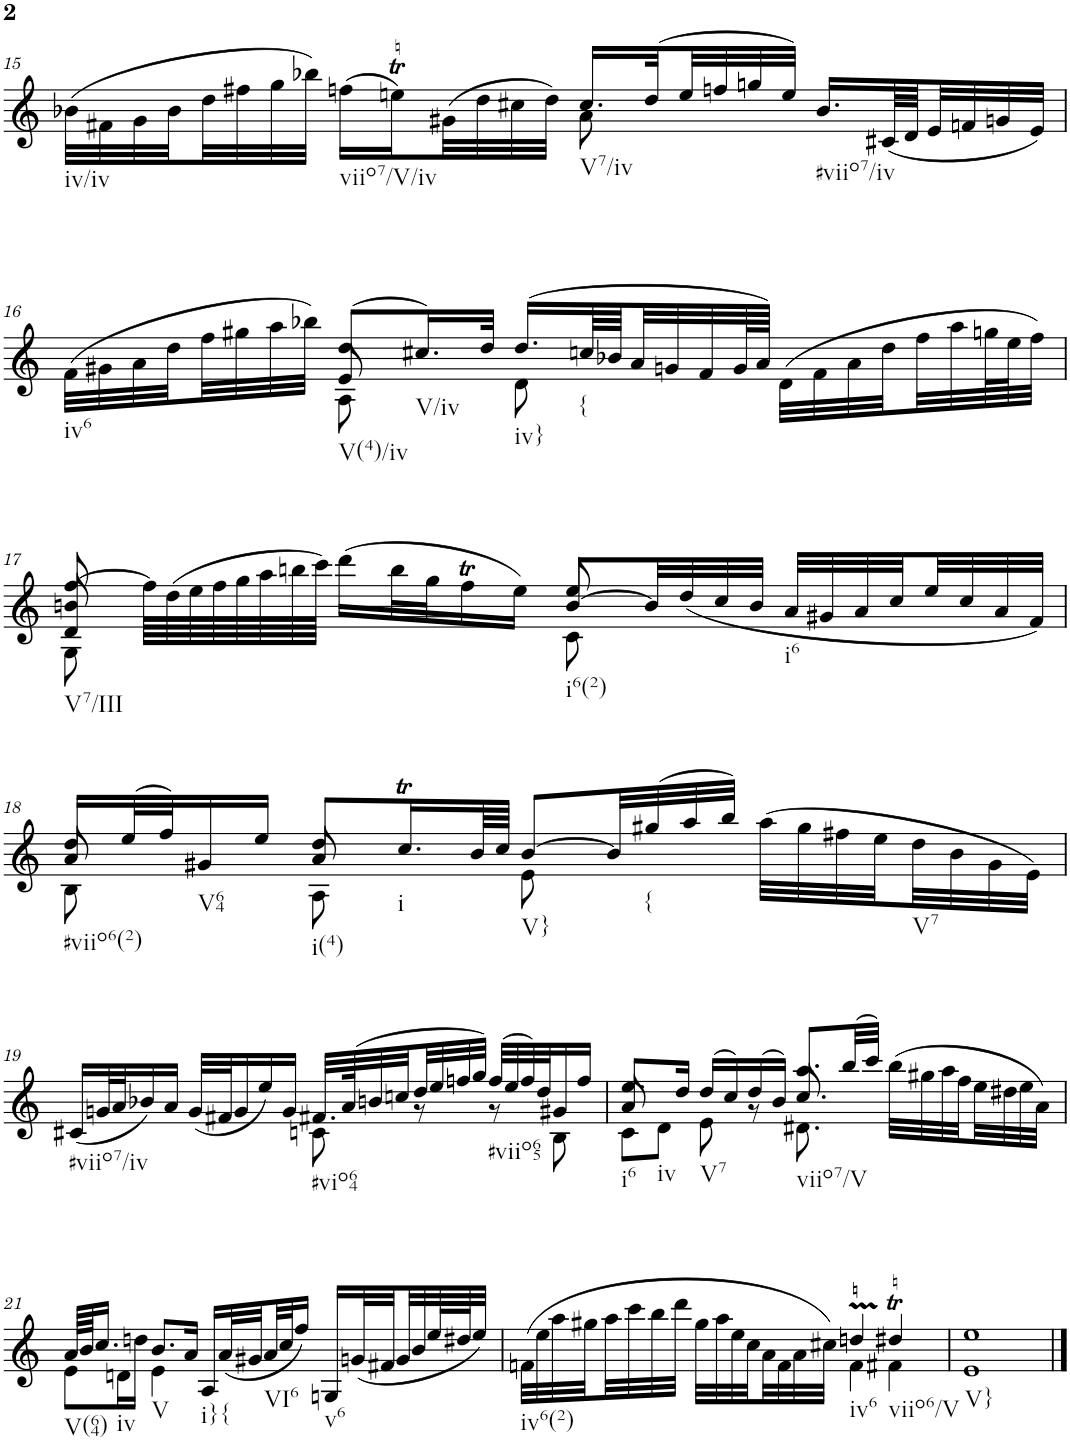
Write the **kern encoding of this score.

**kern
*part1
*staff1
*I"Violin
*I'Vln.
!!LO:PB:g=z
*clefG2
*k[]
*M4/4
*met(c)
=15
*^
!LO:TX:b:t=iv/iv	!
(32b-X\LLL	2ryy
32f#X\	.
32g\	.
32b-\	.
32dd\	.
32ff#X\	.
32gg\	.
32bb-X\JJJ)	.
!LO:TX:b:t=viio7/V/iv	!
(16ffn\LL	.
16eent\)	.
(32g#X\L	.
32dd\	.
32cc#X\	.
32dd\JJJ)	.
!LO:TX:b:t=V7/iv	!
16.cc#/LL	8a\
(32dd/L	.
32ee/	4.ryy
32ffn/	.
32ggn/	.
32ee/JJJ)	.
!LO:TX:b:t=#viio7/iv	!
16.b-/LL	.
(64c#X/LL	.
64d/J	.
32e/	.
32fn/	.
32gn/	.
32e/JJJ)	.
!!LO:LB:g=z	!!
=16	=16
*	*^
!LO:TX:b:t=iv6	!	!
(32f\LLL	4ryy	4ryy
32g#X\	.	.
32a\	.	.
32dd\	.	.
32ff\	.	.
32gg#X\	.	.
32aa\	.	.
32bb-X\JJJ)	.	.
!LO:TX:b:t=V(4)/iv	!	!
(8dd/L	8A\	8e/
!LO:TX:b:t=V/iv	!	!
16.cc#X/L)	8ryy	2ryy
32dd/JJk	.	.
!LO:TX:b:t=iv}	!	!
(16.dd/LL	8d\	.
!LO:TX:b:t={	!	!
64ccn/LL	.	.
64b-X/J	.	.
32a/	4.ryy	.
32gn/	.	.
32f/	.	.
64g/L	.	.
64a/JJJJ)	.	.
(32d\LLL	.	.
32f\	.	.
32a\	.	.
32dd\	.	.
32ff\	.	8ryy
32aa\	.	.
64ggn\L	.	.
64ee\J	.	.
32ff\JJJ)	.	.
!!LO:LB:g=z	!!	!!
=17	=17	=17
!LO:TX:b:t=V7/III	!	!
[8ff/	8G\	8d/ 8bn/
64ff\LLLL]	4.ryy	4.ryy
(64dd\	.	.
64ee\	.	.
64ff\	.	.
64gg\	.	.
64aa\	.	.
64bbn\	.	.
64ccc\JJJJ)	.	.
(16ddd\LL	.	.
32bb\L	.	.
32gg\J	.	.
16ffT\	.	.
16ee\JJ)	.	.
!LO:TX:b:t=i6(2)	!	!
[8b/L	8c\	8ee/
32b/LL]	4.ryy	4.ryy
(32dd/	.	.
32cc/	.	.
32b/JJJ	.	.
!LO:TX:b:t=i6	!	!
32a/LLL	.	.
32g#X/	.	.
32a/	.	.
32cc/	.	.
32ee/	.	.
32cc/	.	.
32a/	.	.
32f/JJJ)	.	.
!!LO:LB:g=z	!!	!!
=18	=18	=18
!LO:TX:b:t=#viio6(2)	!	!
16dd/LL	8B\	8a/
(32ee/L	.	.
32ff/J)	.	.
!LO:TX:b:t=V64	!	!
16g#X/	8ryy	8ryy
16ee/JJ	.	.
!LO:TX:b:t=i(4)	!	!
8dd/L	8A\	8a/
!LO:TX:b:t=i	!	!
16.ccT/L	8ryy	2ryy
64b/LL	.	.
64cc/JJJJ	.	.
!LO:TX:b:t=V}	!	!
[8b/L	8e\	.
32b/LL]	4.ryy	.
!LO:TX:b:t={	!	!
(>32gg#X/	.	.
32aa/	.	.
32bb/JJJ)	.	.
(32aa\LLL	.	.
32gg#\	.	.
32ff#X\	.	.
32ee\	.	.
!LO:TX:b:t=V7	!	!
32dd\	.	8ryy
32b\	.	.
32g#\	.	.
32e\JJJ)	.	.
*	*v	*v
!!LO:LB:g=z
=19	=19
!LO:TX:b:t=#viio7/iv	!
(<16c#X/LL	2ryy
32gn/L	.
32a/J	.
16b-X/)	.
16a/JJ	.
(<32g/LLL	.
32f#X/J	.
16g/	.
16ee/)	.
16g/JJ	.
!LO:TX:b:t=#vio64	!
32.f#X/LLL	8cn\
(64a/K	.
32bn/	.
32ccn/	.
32dd/	8r
32ee/	.
32ffn/	.
32gg/JJJ)	.
!LO:TX:b:t=#viio65	!
(32ff/LLL	8r
32ee/	.
32ff/)	.
32dd/J	.
16g#X/	8B\
16ff/JJ	.
=20	=20
*	*^
!LO:TX:b:t=i6	!	!
!LO:TX:b:t=iv	!	!
8.ee/L	8c\L	8a/
.	8d\J	4.ryy
16dd/Jk	.	.
!LO:TX:b:t=V7	!	!
(16dd/LL	8e\	.
16cc/)	.	.
(16dd/	8r	.
16b/JJ)	.	.
!LO:TX:b:t=viio7/V	!	!
8.aa/L	8.d#X\	8.cc/
(>32bb/LL	4ryy	4ryy
32ccc/JJJ)	.	.
(32bb\LLL	.	.
32gg#X\	.	.
32aa\	.	.
32ff\	.	.
32ee\	.	.
32dd#X\	.	.
32ee\	16ryy	16ryy
32a\JJJ)	.	.
*	*v	*v
!!LO:LB:g=z
=21	=21
!LO:TX:b:t=V(64)	!
64a/LLLL	8e\L
64b/JJ	.
16.cc/JJ	.
!LO:TX:b:t=iv	!
8ryy	16dn\L
.	16ddn\JJ
!LO:TX:b:t=V	!
8.b/L	4e\
16a/Jk	.
!LO:TX:b:t=i}{	!
16A/LL	2ryy
(32a/L	.
32g#X/	.
!LO:TX:b:t=VI6	!
32a/	.
32cc/J	.
16ff/JJ)	.
!LO:TX:b:t=v6	!
16Gn/LL	.
(32gn/L	.
32f#X/	.
32g/	.
32b/	.
64ee/L	.
64dd#X/J	.
32ee/JJJ)	.
=22	=22
!LO:TX:b:t=iv6(2)	!
(32fn\LLL	2ryy
32ee\	.
32aa\	.
32gg#X\	.
32aa\	.
32ccc\	.
32bb\	.
32ddd\JJJ	.
32gg#\LLL	.
32aa\	.
32ee\	.
32cc\	.
32a\	.
32f\	.
32a\	.
32cc#X\JJJ)	.
!LO:TX:b:t=iv6	!
4ddn/	4f\
!LO:TX:b:t=viio6/V	!
4dd#Xt/	4f#X\
=23	=23
!LO:TX:b:t=V}	!
1ee	1e
*v	*v
==
*-
